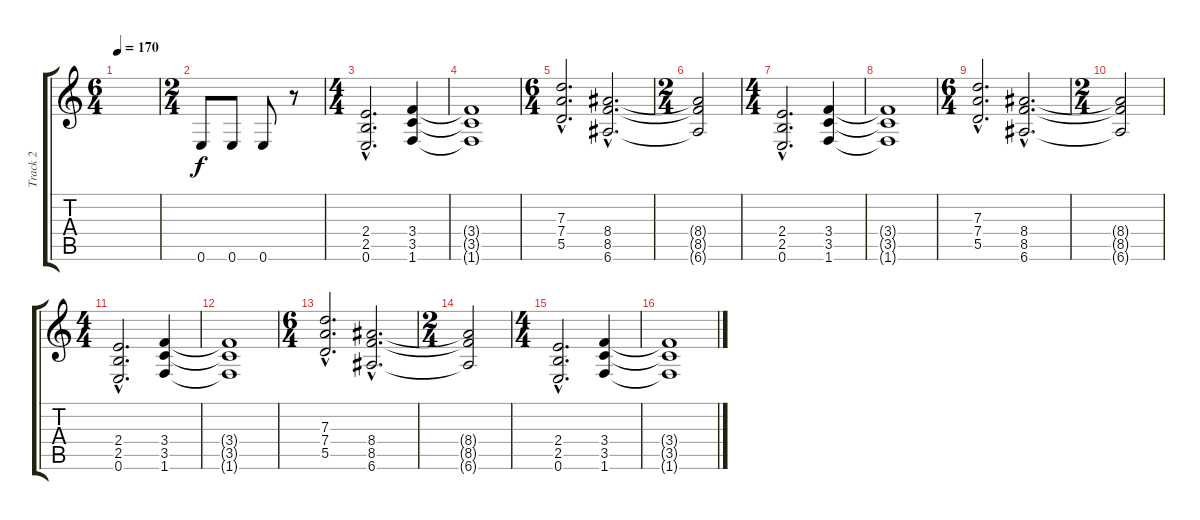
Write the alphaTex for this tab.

\track ("Track 2" "Track 2") {instrument overdrivenguitar}
\staff {score tabs}
\tuning (E4 B3 G3 D3 A2 E2) {hide}
\ts (6 4)
\tempo 170
\clef g2
\ks c
|
\ts (2 4)
0.6.8 0.6.8 0.6.8 r.8 |
\ts (4 4)
(2.4{hac} 2.5{hac} 0.6{hac}).2{d} (3.4 3.5 1.6).4 |
(3.4{t} 3.5{t} 1.6{t}).1 |
\ts (6 4)
(7.3{hac} 7.4{hac} 5.5{hac}).2{d} (8.4{hac} 8.5{hac} 6.6{hac}).2{d} |
\ts (2 4)
(8.4{t} 8.5{t} 6.6{t}).2 |
\ts (4 4)
(2.4{hac} 2.5{hac} 0.6{hac}).2{d} (3.4 3.5 1.6).4 |
(3.4{t} 3.5{t} 1.6{t}).1 |
\ts (6 4)
(7.3{hac} 7.4{hac} 5.5{hac}).2{d} (8.4{hac} 8.5{hac} 6.6{hac}).2{d} |
\ts (2 4)
(8.4{t} 8.5{t} 6.6{t}).2 |
\ts (4 4)
(2.4{hac} 2.5{hac} 0.6{hac}).2{d} (3.4 3.5 1.6).4 |
(3.4{t} 3.5{t} 1.6{t}).1 |
\ts (6 4)
(7.3{hac} 7.4{hac} 5.5{hac}).2{d} (8.4{hac} 8.5{hac} 6.6{hac}).2{d} |
\ts (2 4)
(8.4{t} 8.5{t} 6.6{t}).2 |
\ts (4 4)
(2.4{hac} 2.5{hac} 0.6{hac}).2{d} (3.4 3.5 1.6).4 |
(3.4{t} 3.5{t} 1.6{t}).1
